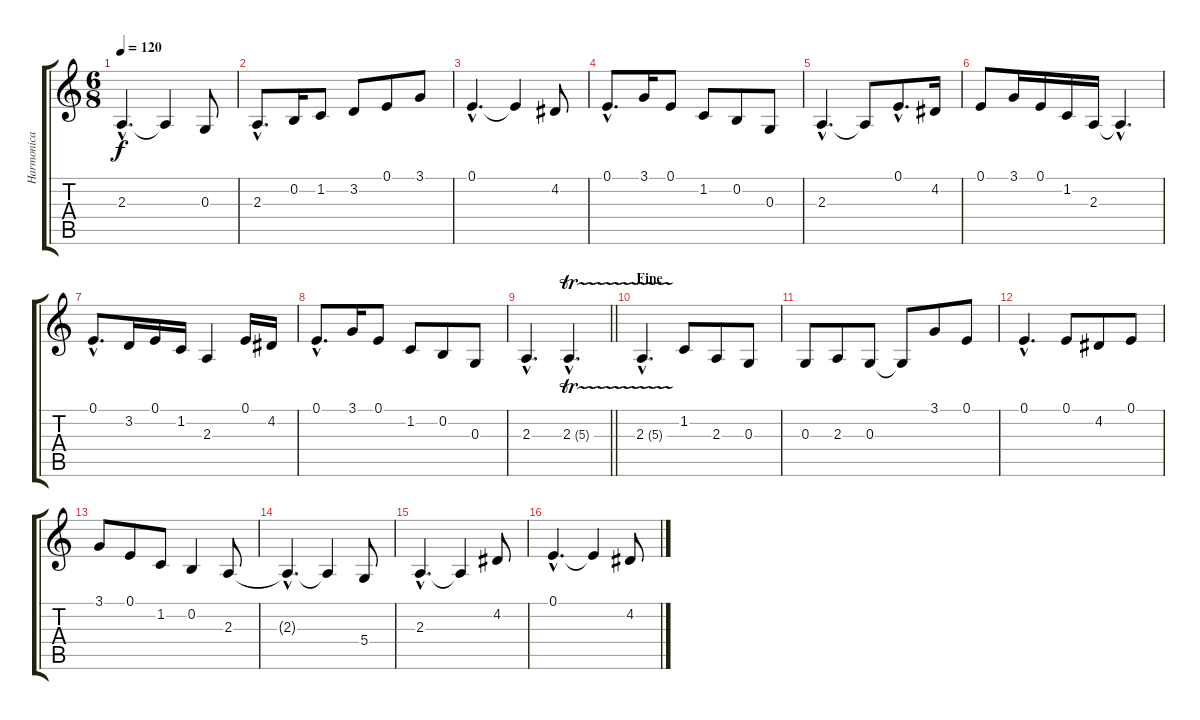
\track ("Harmonica" "Harmonica") {instrument harmonica}
\staff {score tabs}
\tuning (E4 B3 G3 D3 A2 E2) {hide}
\ts (6 8)
\tempo 120
\clef g2
\ks c
2.3{hac}.4{d dy f} 2.3{t}.4 0.3.8 |
2.3{hac}.8{d} 0.2.16 1.2.8 3.2.8 0.1.8 3.1.8 |
0.1{hac}.4{d} 0.1{t}.4 4.2.8 |
0.1{hac}.8{d} 3.1.16 0.1.8 1.2.8 0.2.8 0.3.8 |
2.3{hac}.4{d} 2.3{t}.8 0.1{hac}.8{d} 4.2.16 |
0.1.8 3.1.16 0.1.16 1.2.16 2.3.16 2.3{hac t}.4{d} |
0.1{hac}.8{d} 3.2.16 0.1.16 1.2.16 2.3.4 0.1.16 4.2.16 |
0.1{hac}.8{d} 3.1.16 0.1.8 1.2.8 0.2.8 0.3.8 |
\barLineRight lightlight
2.3{hac}.4{d} 2.3{tr (5 16) hac}.4{d} |
\section ("" "Fine")
2.3{tr (5 16) hac}.4{d} 1.2.8 2.3.8 0.3.8 |
0.3.8 2.3.8 0.3.8 0.3{t}.8 3.1.8 0.1.8 |
0.1{hac}.4{d} 0.1.8 4.2.8 0.1.8 |
3.1.8 0.1.8 1.2.8 0.2.4 2.3.8 |
2.3{hac t}.4{d} 2.3{t}.4 5.4.8 |
2.3{hac}.4{d} 2.3{t}.4 4.2.8 |
0.1{hac}.4{d} 0.1{t}.4 4.2.8
